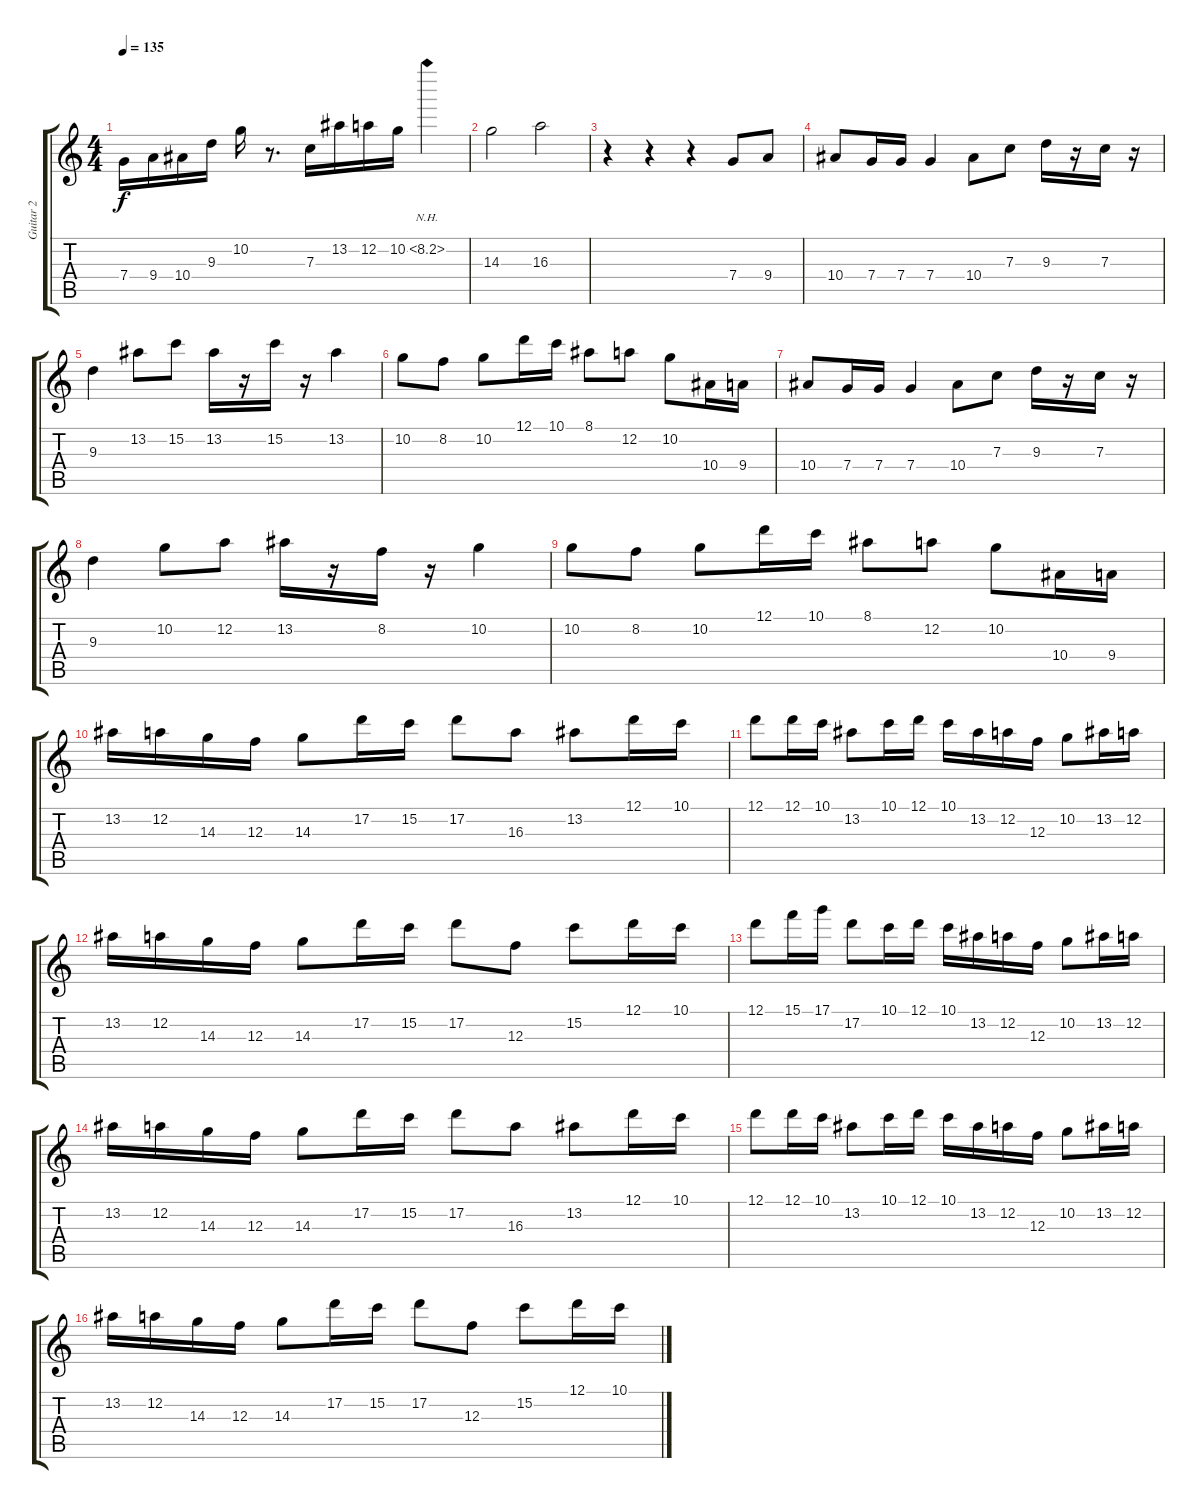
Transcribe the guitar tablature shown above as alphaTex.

\track ("Guitar 2" "Guitar 2") {instrument distortionguitar}
\staff {score tabs}
\tuning (D4 A3 F3 C3 G2 D2) {hide}
\ts (4 4)
\tempo 135
\clef g2
\ks c
7.4.16{dy f} 9.4.16 10.4.16 9.3.16 10.2.16 r.8{d} 7.3.16 13.2.16 12.2.16 10.2.16 8.2{nh}.4 |
14.3.2 16.3.2 |
r.4 r.4 r.4 7.4.8 9.4.8 |
10.4.8 7.4.16 7.4.16 7.4.4 10.4.8 7.3.8 9.3.16 r.16 7.3.16 r.16 |
9.3.4 13.2.8 15.2.8 13.2.16 r.16 15.2.16 r.16 13.2.4 |
10.2.8 8.2.8 10.2.8 12.1.16 10.1.16 8.1.8 12.2.8 10.2.8 10.4.16 9.4.16 |
10.4.8 7.4.16 7.4.16 7.4.4 10.4.8 7.3.8 9.3.16 r.16 7.3.16 r.16 |
9.3.4 10.2.8 12.2.8 13.2.16 r.16 8.2.16 r.16 10.2.4 |
10.2.8 8.2.8 10.2.8 12.1.16 10.1.16 8.1.8 12.2.8 10.2.8 10.4.16 9.4.16 |
13.2.16 12.2.16 14.3.16 12.3.16 14.3.8 17.2.16 15.2.16 17.2.8 16.3.8 13.2.8 12.1.16 10.1.16 |
12.1.8 12.1.16 10.1.16 13.2.8 10.1.16 12.1.16 10.1.16 13.2.16 12.2.16 12.3.16 10.2.8 13.2.16 12.2.16 |
13.2.16 12.2.16 14.3.16 12.3.16 14.3.8 17.2.16 15.2.16 17.2.8 12.3.8 15.2.8 12.1.16 10.1.16 |
12.1.8 15.1.16 17.1.16 17.2.8 10.1.16 12.1.16 10.1.16 13.2.16 12.2.16 12.3.16 10.2.8 13.2.16 12.2.16 |
13.2.16 12.2.16 14.3.16 12.3.16 14.3.8 17.2.16 15.2.16 17.2.8 16.3.8 13.2.8 12.1.16 10.1.16 |
12.1.8 12.1.16 10.1.16 13.2.8 10.1.16 12.1.16 10.1.16 13.2.16 12.2.16 12.3.16 10.2.8 13.2.16 12.2.16 |
13.2.16 12.2.16 14.3.16 12.3.16 14.3.8 17.2.16 15.2.16 17.2.8 12.3.8 15.2.8 12.1.16 10.1.16
